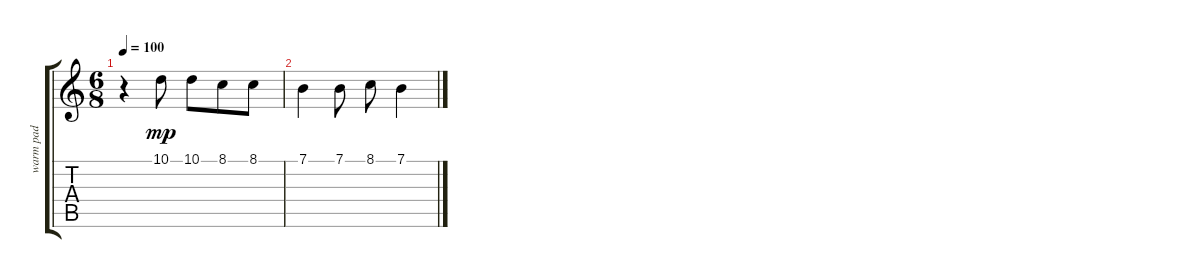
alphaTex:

\track ("warm pad" "warm pad") {instrument stringensemble1}
\staff {score tabs}
\tuning (E4 B3 G3 D3 A2 E2) {hide}
\ts (6 8)
\tempo 100
\clef g2
\ks c
r.4{dy mp} 10.1.8 10.1.8 8.1.8 8.1.8 |
7.1.4 7.1.8 8.1.8 7.1.4
